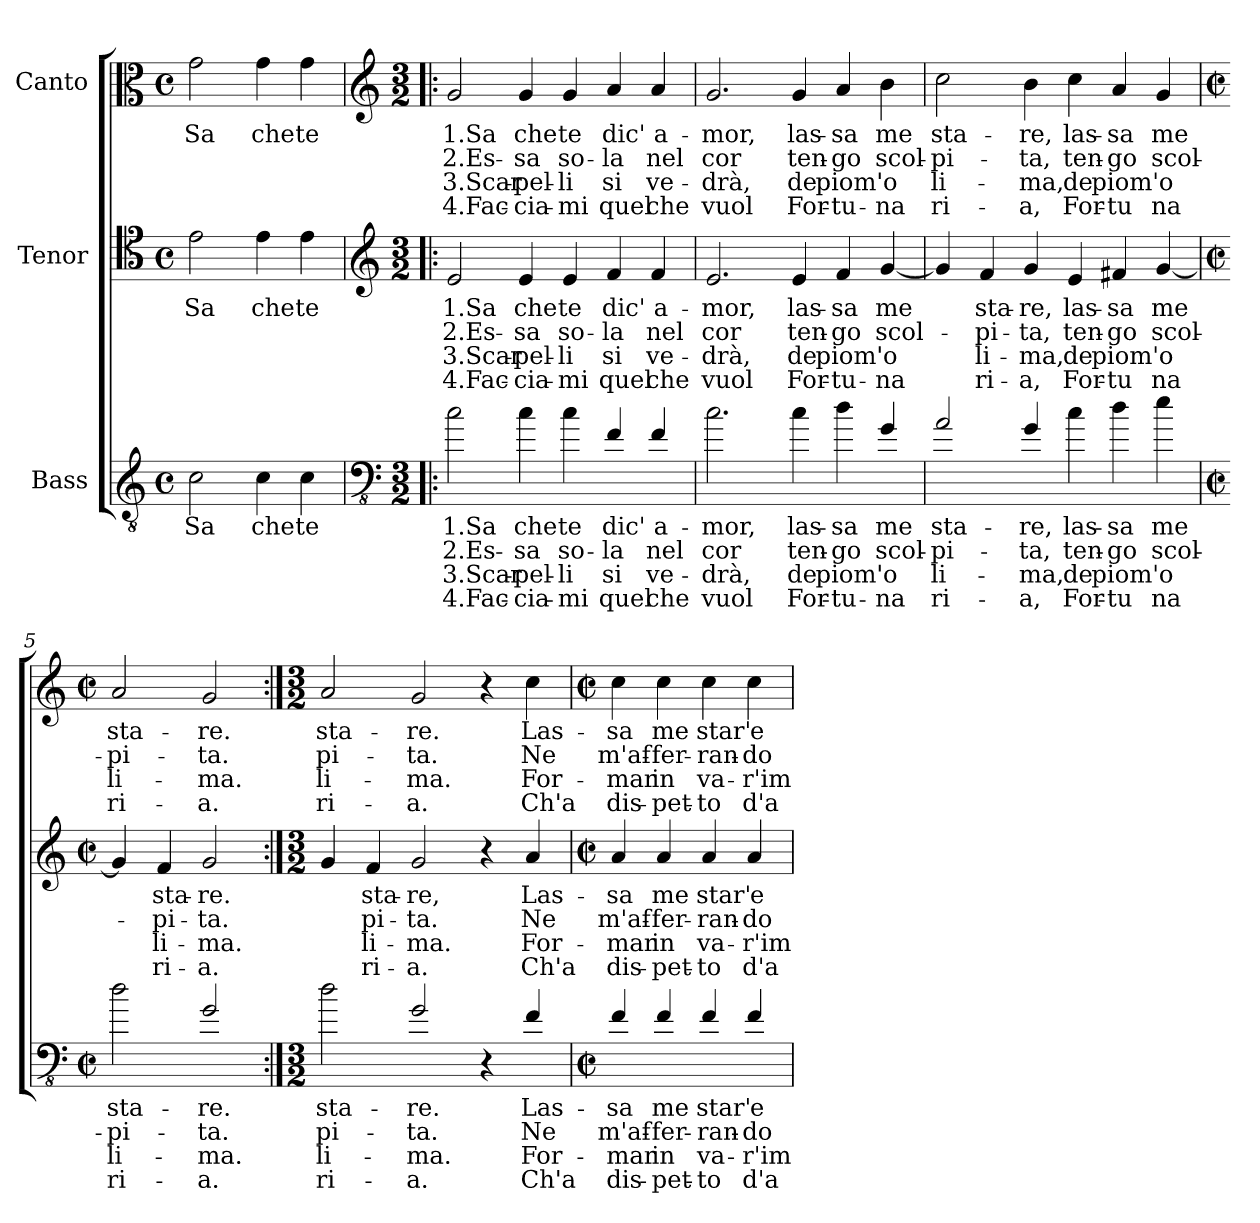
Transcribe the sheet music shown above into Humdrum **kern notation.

**kern	**text	**text	**text	**text	**kern	**text	**text	**text	**text	**kern	**text	**text	**text	**text
*part3	*part3	*part3	*part3	*part3	*part2	*part2	*part2	*part2	*part2	*part1	*part1	*part1	*part1	*part1
*staff3	*staff3	*staff3	*staff3	*staff3	*staff2	*staff2	*staff2	*staff2	*staff2	*staff1	*staff1	*staff1	*staff1	*staff1
*I"Bass	*	*	*	*	*I"Tenor	*	*	*	*	*I"Canto	*	*	*	*
*clefGv2	*	*	*	*	*clefC4	*	*	*	*	*clefC3	*	*	*	*
*k[]	*	*	*	*	*k[]	*	*	*	*	*k[]	*	*	*	*
*C:	*	*	*	*	*C:	*	*	*	*	*C:	*	*	*	*
*M4/4	*	*	*	*	*M4/4	*	*	*	*	*M4/4	*	*	*	*
*met(c)	*	*	*	*	*met(c)	*	*	*	*	*met(c)	*	*	*	*
=1	=1	=1	=1	=1	=1	=1	=1	=1	=1	=1	=1	=1	=1	=1
!LO:N:head=open	!	!	!	!	!LO:N:head=open	!	!	!	!	!LO:N:head=open	!	!	!	!
2c\	Sa	.	.	.	2e\	Sa	.	.	.	2g\	Sa	.	.	.
!LO:N:head=solid	!	!	!	!	!LO:N:head=solid	!	!	!	!	!LO:N:head=solid	!	!	!	!
4c\	che	.	.	.	4e\	che	.	.	.	4g\	che	.	.	.
!LO:N:head=solid	!	!	!	!	!LO:N:head=solid	!	!	!	!	!LO:N:head=solid	!	!	!	!
4c\	te	.	.	.	4e\	te	.	.	.	4g\	te	.	.	.
!!LO:LB:g=z
=2!|:	=2!|:	=2!|:	=2!|:	=2!|:	=2!|:	=2!|:	=2!|:	=2!|:	=2!|:	=2!|:	=2!|:	=2!|:	=2!|:	=2!|:
*clefFv4	*	*	*	*	*clefG2	*	*	*	*	*clefG2	*	*	*	*
*M3/2	*	*	*	*	*M3/2	*	*	*	*	*M3/2	*	*	*	*
2c\	1.Sa	2.Es-	3.Scar-	4.Fac-	2e/	1.Sa	2.Es-	3.Scar-	4.Fac-	2g/	1.Sa	2.Es-	3.Scar-	4.Fac-
4c\	che	-sa	-pel-	-cia-	4e/	che	-sa	-pel-	-cia-	4g/	che	-sa	-pel-	-cia-
4c\	te	so-	-li	-mi	4e/	te	so-	-li	-mi	4g/	te	so-	-li	-mi
4F/	dic'	-la	si	quel	4f/	dic'	-la	si	quel	4a/	dic'	-la	si	quel
4F/	a-	nel	ve-	che	4f/	a-	nel	ve-	che	4a/	a-	nel	ve-	che
=3	=3	=3	=3	=3	=3	=3	=3	=3	=3	=3	=3	=3	=3	=3
2.c\	-mor,	cor	-drà,	vuol	2.e/	-mor,	cor	-drà,	vuol	2.g/	-mor,	cor	-drà,	vuol
4c\	las-	ten-	de	For-	4e/	las-	ten-	de	For-	4g/	las-	ten-	de	For-
4d\	-sa	-go	piom'	-tu-	4f/	-sa	-go	piom'	-tu-	4a/	-sa	-go	piom'	-tu-
4G/	me	scol-	o	-na	[4g/	me	scol-	o	-na	4b\	me	scol-	o	-na
=4	=4	=4	=4	=4	=4	=4	=4	=4	=4	=4	=4	=4	=4	=4
2A/	sta-	-pi-	li-	ri-	4g/]	.	.	.	.	2cc\	sta-	-pi-	li-	ri-
.	.	.	.	.	4f/	sta-	-pi-	li-	ri-	.	.	.	.	.
4G/	-re,	-ta,	-ma,	-a,	4g/	-re,	-ta,	-ma,	-a,	4b\	-re,	-ta,	-ma,	-a,
4c\	las-	ten-	de	For-	4e/	las-	ten-	de	For-	4cc\	las-	ten-	de	For-
4d\	-sa	-go	piom'	-tu	4f#X/	-sa	-go	piom'	-tu	4a/	-sa	-go	piom'	-tu
4e\	me	scol-	o	na	[4g/	me	scol-	o	na	4g/	me	scol-	o	na
!!LO:LB:g=z
=5	=5	=5	=5	=5	=5	=5	=5	=5	=5	=5	=5	=5	=5	=5
*M2/2	*	*	*	*	*M2/2	*	*	*	*	*M2/2	*	*	*	*
*met(c|)	*	*	*	*	*met(c|)	*	*	*	*	*met(c|)	*	*	*	*
2d\	sta-	-pi-	li-	ri-	4g/]	.	.	.	.	2a/	sta-	-pi-	li-	ri-
.	.	.	.	.	4f/	sta-	-pi-	li-	ri-	.	.	.	.	.
2G/	-re.	-ta.	-ma.	-a.	2g/	-re.	-ta.	-ma.	-a.	2g/	-re.	-ta.	-ma.	-a.
=6:|!	=6:|!	=6:|!	=6:|!	=6:|!	=6:|!	=6:|!	=6:|!	=6:|!	=6:|!	=6:|!	=6:|!	=6:|!	=6:|!	=6:|!
*M3/2	*	*	*	*	*M3/2	*	*	*	*	*M3/2	*	*	*	*
2d\	sta-	pi-	li-	ri-	4g/	.	.	.	.	2a/	sta-	pi-	li-	ri-
.	.	.	.	.	4f/	sta-	pi-	li-	ri-	.	.	.	.	.
2G/	-re.	-ta.	-ma.	-a.	2g/	-re,	-ta.	-ma.	-a.	2g/	-re.	-ta.	-ma.	-a.
4r	.	.	.	.	4r	.	.	.	.	4r	.	.	.	.
4F/	Las-	Ne	For-	Ch'a	4a/	Las-	Ne	For-	Ch'a	4cc\	Las-	Ne	For-	Ch'a
=7	=7	=7	=7	=7	=7	=7	=7	=7	=7	=7	=7	=7	=7	=7
*M2/2	*	*	*	*	*M2/2	*	*	*	*	*M2/2	*	*	*	*
*met(c|)	*	*	*	*	*met(c|)	*	*	*	*	*met(c|)	*	*	*	*
4F/	-sa	m'af-	-mar	dis-	4a/	-sa	m'af-	-mar	dis-	4cc\	-sa	m'af-	-mar	dis-
4F/	me	-fer-	in	-pet-	4a/	me	-fer-	in	-pet-	4cc\	me	-fer-	in	-pet-
4F/	star'	-ran-	va-	-to	4a/	star'	-ran-	va-	-to	4cc\	star'	-ran-	va-	-to
4F/	e	-do	-r'im-	d'a-	4a/	e	-do	-r'im-	d'a-	4cc\	e	-do	-r'im-	d'a-
=	=	=	=	=	=	=	=	=	=	=	=	=	=	=
*-	*-	*-	*-	*-	*-	*-	*-	*-	*-	*-	*-	*-	*-	*-
